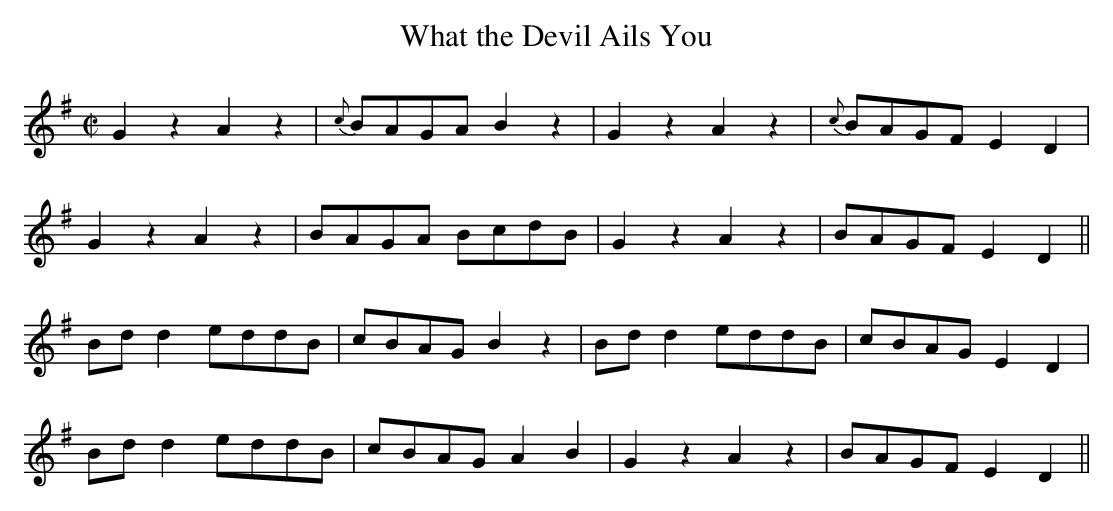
X:1
T:What the Devil Ails You
M:C|
L:1/8
K:G
G2z2A2z2|{c}BAGA B2 z2|G2z2A2z2|{c}BAGF E2D2|
G2z2A2z2|BAGA BcdB|G2z2A2z2|BAGF E2D2||
Bd d2 eddB|cBAG B2 z2|Bd d2 eddB|cBAG E2D2|
Bdd2 eddB|cBAG A2B2|G2z2A2z2|BAGF E2D2||
